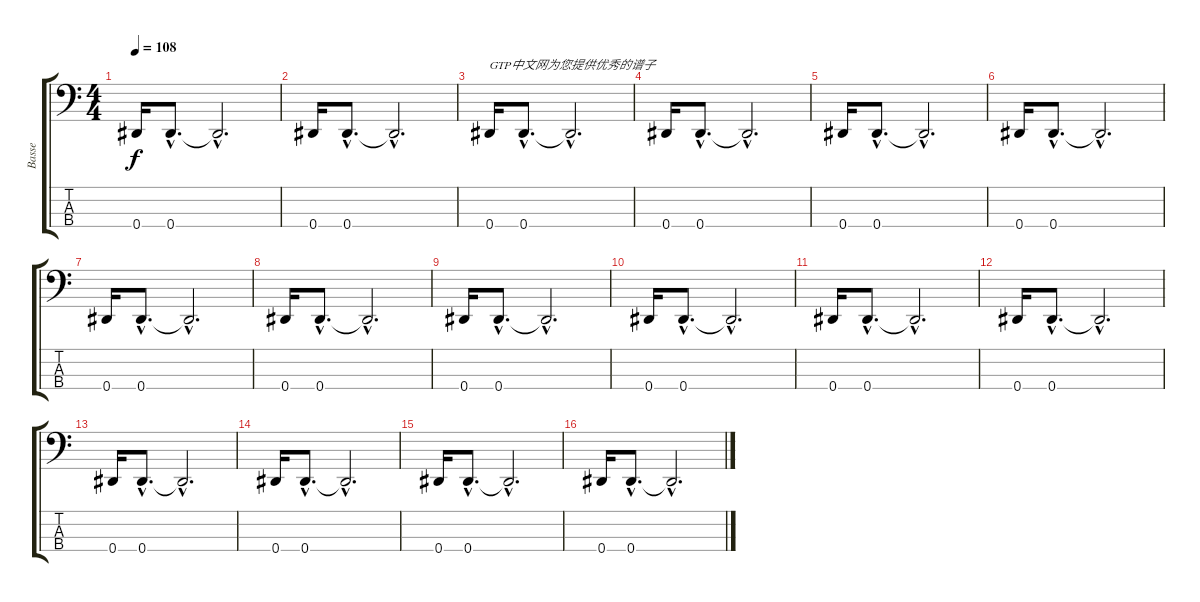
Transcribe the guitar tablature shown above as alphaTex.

\track ("Basse" "Basse") {instrument electricbassfinger}
\staff {score tabs}
\tuning (Gb2 Db2 Ab1 Eb1) {hide}
\ts (4 4)
\tempo 108
\clef f4
\ks c
0.4.16{dy f instrument electricbassfinger} 0.4{hac}.8{d} 0.4{hac t}.2{d} |
0.4.16 0.4{hac}.8{d} 0.4{hac t}.2{d} |
0.4.16{txt "GTP中文网为您提供优秀的谱子"} 0.4{hac}.8{d} 0.4{hac t}.2{d} |
0.4.16 0.4{hac}.8{d} 0.4{hac t}.2{d} |
0.4.16 0.4{hac}.8{d} 0.4{hac t}.2{d} |
0.4.16 0.4{hac}.8{d} 0.4{hac t}.2{d} |
0.4.16 0.4{hac}.8{d} 0.4{hac t}.2{d} |
0.4.16 0.4{hac}.8{d} 0.4{hac t}.2{d} |
0.4.16 0.4{hac}.8{d} 0.4{hac t}.2{d} |
0.4.16 0.4{hac}.8{d} 0.4{hac t}.2{d} |
0.4.16 0.4{hac}.8{d} 0.4{hac t}.2{d} |
0.4.16 0.4{hac}.8{d} 0.4{hac t}.2{d} |
0.4.16 0.4{hac}.8{d} 0.4{hac t}.2{d} |
0.4.16 0.4{hac}.8{d} 0.4{hac t}.2{d} |
0.4.16 0.4{hac}.8{d} 0.4{hac t}.2{d} |
0.4.16 0.4{hac}.8{d} 0.4{hac t}.2{d}
